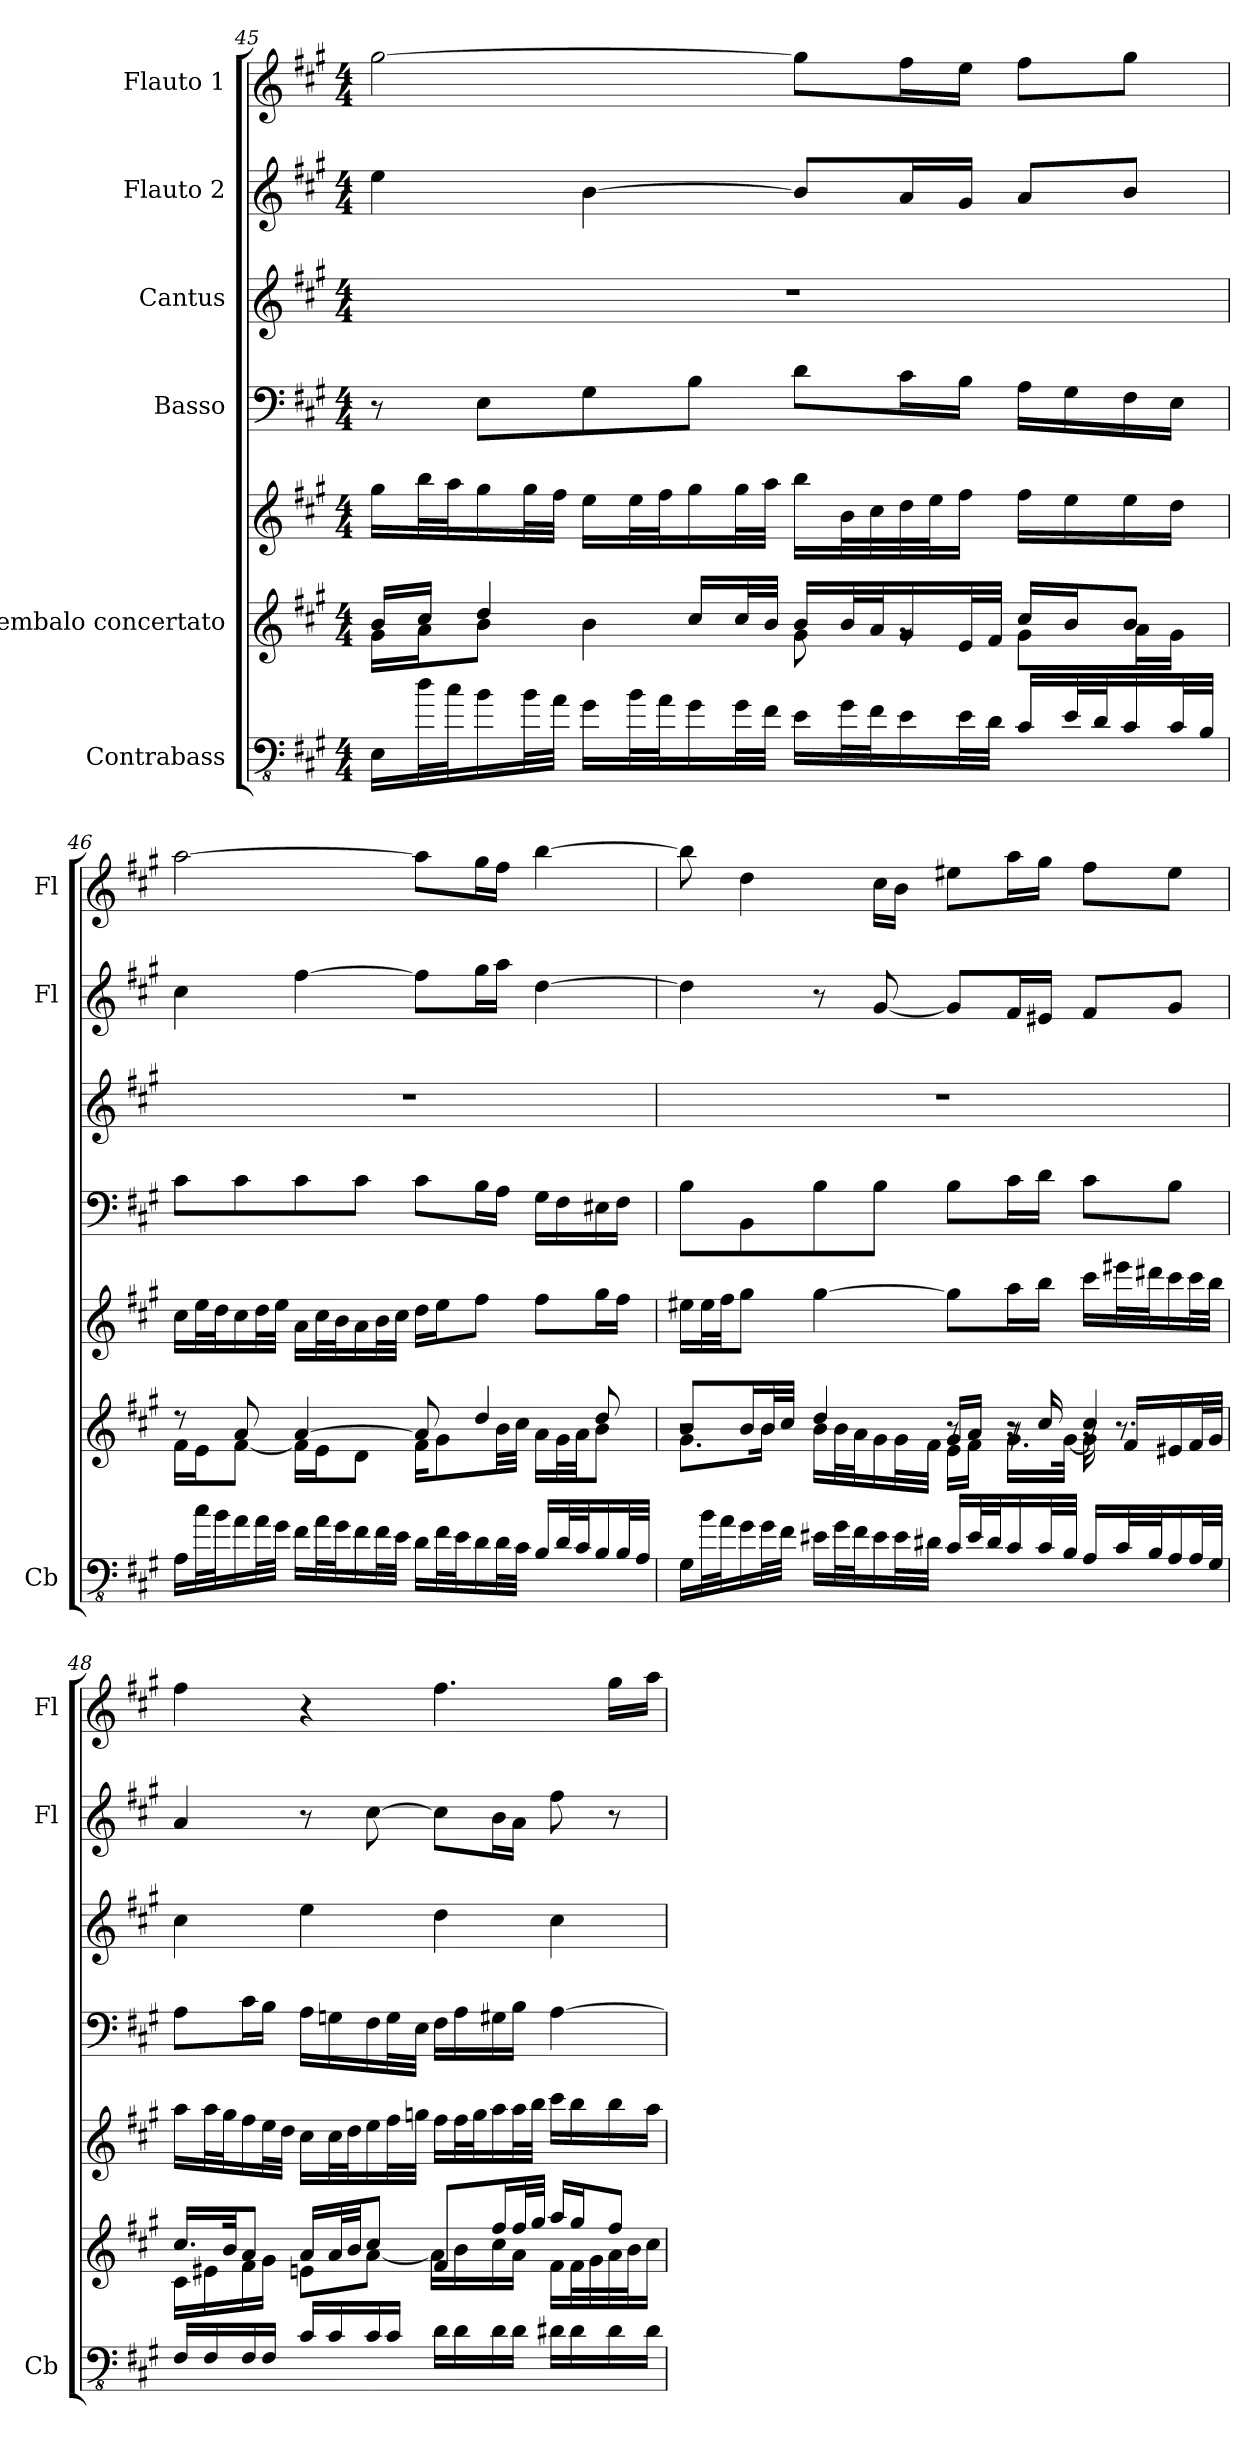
**kern	**kern	**kern	**kern	**kern	**kern	**kern
*part6	*part5	*part5	*part4	*part3	*part2	*part1
*staff7	*staff6	*staff5	*staff4	*staff3	*staff2	*staff1
*I"Contrabass	*I"Cembalo concertato	*	*I"Basso	*I"Cantus	*I"Flauto 2	*I"Flauto 1
*I'Cb	*	*	*	*	*I'Fl	*I'Fl
!!LO:PB:g=z
*clefFv4	*clefG2	*clefG2	*clefF4	*clefG2	*clefG2	*clefG2
*ITrd7c12	*	*	*	*	*	*
*k[f#c#g#]	*k[f#c#g#]	*k[f#c#g#]	*k[f#c#g#]	*k[f#c#g#]	*k[f#c#g#]	*k[f#c#g#]
*M4/4	*M4/4	*M4/4	*M4/4	*M4/4	*M4/4	*M4/4
=45	=45	=45	=45	=45	=45	=45
*	*^	*	*	*	*	*
16EEE/LL	16b/LL	16g#\LL	16gg#\LL	8r	1r	4ee\	[2gg#\
32D\L	16cc#/JJ	16a\J	32bb\L	.	.	.	.
32C#\J	.	.	32aa\J	.	.	.	.
16BB\	4dd/	8b\J	16gg#\	8E\L	.	.	.
32BB\L	.	.	32gg#\L	.	.	.	.
32AA\JJJ	.	.	32ff#\JJJ	.	.	.	.
16GG#\LL	.	4b\	16ee\LL	8G#\	.	[4b\	.
32BB\L	.	.	32ee\L	.	.	.	.
32AA\J	.	.	32ff#\J	.	.	.	.
16GG#\	16cc#/LL	.	16gg#\	8B\J	.	.	.
32GG#\L	32cc#/L	.	32gg#\L	.	.	.	.
32FF#\JJJ	32b/JJJ	.	32aa\JJJ	.	.	.	.
16EE\LL	16b/LL	8g#\	16bb\LL	8d\L	.	8b/L]	8gg#\L]
32GG#\L	32b/L	.	32b\L	.	.	.	.
32FF#\J	32a/J	.	32cc#\	.	.	.	.
16EE\	16g#/	8rg	32dd\	16c#\L	.	16a/L	16ff#\L
.	.	.	32ee\J	.	.	.	.
32EE\L	32e/L	.	16ff#\JJ	16B\JJ	.	16g#/JJ	16ee\JJ
32DD\JJJ	32f#/JJJ	.	.	.	.	.	.
16CC#/LL	16cc#/LL	8g#\L	16ff#\LL	16A\LL	.	8a/L	8ff#\L
32EE/L	16b/J	.	16ee\	16G#\	.	.	.
32DD/J	.	.	.	.	.	.	.
16CC#/	8b/J	16a\L	16ee\	16F#\	.	8b/J	8gg#\J
32CC#/L	.	16g#\JJ	16dd\JJ	16E\JJ	.	.	.
32BBB/JJJ	.	.	.	.	.	.	.
=46	=46	=46	=46	=46	=46	=46	=46
16AAA/LL	8r	16f#\LL	16cc#\LL	8c#\L	1r	4cc#\	[2aa\
32C#\L	.	16e\J	32ee\L	.	.	.	.
32BB\J	.	.	32dd\J	.	.	.	.
16AA\	8a/	[8f#\J	16cc#\	8c#\	.	.	.
32AA\L	.	.	32dd\L	.	.	.	.
32GG#\JJJ	.	.	32ee\JJJ	.	.	.	.
16FF#\LL	[4a/	16f#\LL]	16a\LL	8c#\	.	[4ff#\	.
32AA\L	.	16e\J	32cc#\L	.	.	.	.
32GG#\J	.	.	32b\J	.	.	.	.
16FF#\	.	8d\J	16a\	8c#\J	.	.	.
32FF#\L	.	.	32b\L	.	.	.	.
32EE\JJJ	.	.	32cc#\JJJ	.	.	.	.
16DD\LL	8a/]	16f#\KL	16dd\LL	8c#\L	.	8ff#\L]	8aa\L]
32FF#\L	.	8g#\	16ee\J	.	.	.	.
32EE\J	.	.	.	.	.	.	.
16DD\	4dd/	.	8ff#\J	16B\L	.	16gg#\L	16gg#\L
32DD\L	.	32b\LL	.	16A\JJ	.	16aa\JJ	16ff#\JJ
32CC#\JJJ	.	32cc#\JJJ	.	.	.	.	.
16BBB/LL	.	16a\LL	8ff#\L	16G#\LL	.	[4dd\	[4bb\
32DD/L	.	32g#\L	.	16F#\	.	.	.
32CC#/J	.	32a\JJ	.	.	.	.	.
16BBB/	8dd/	8b\J	16gg#\L	16E#X\	.	.	.
32BBB/L	.	.	16ff#\JJ	16F#\JJ	.	.	.
32AAA/JJJ	.	.	.	.	.	.	.
!!LO:LB:g=z
=47	=47	=47	=47	=47	=47	=47	=47
*	*	*^	*	*	*	*	*
16GGG#/LL	8b/L	8.g#\L	2r	16ee#X\LL	8B\L	1r	4dd\]	8bb\]
32BB\L	.	.	.	32ee#\L	.	.	.	.
32AA\J	.	.	.	32ff#\JJ	.	.	.	.
16GG#\	16b/L	.	.	8gg#\J	8BB\	.	.	4dd\
32GG#\L	32b/L	16b\Jk	.	.	.	.	.	.
32FF#\JJJ	32cc#/JJJ	.	.	.	.	.	.	.
16EE#X\LL	4dd/	16b\LL	.	[4gg#\	8B\	.	8r	.
32GG#\L	.	32b\L	.	.	.	.	.	.
32FF#\J	.	32a\J	.	.	.	.	.	.
16EE#\	.	16g#\	.	.	8B\J	.	[8g#/	16cc#\LL
32EE#\L	.	32g#\L	.	.	.	.	.	16b\JJ
32DD#X\JJJ	.	32f#\JJJ	.	.	.	.	.	.
16CC#/LL	16g#/LL	8r	16e\LL	8gg#\L]	8B\L	.	8g#/L]	8ee#X\L
32EE#/L	16a/JJ	.	16f#\JJ	.	.	.	.	.
32DD#/J	.	.	.	.	.	.	.	.
16CC#/	8r	16.g#\LL	16r	16aa\L	16c#\L	.	16f#/L	16aa\L
32CC#/L	.	.	16cc#/	16bb\JJ	16d\JJ	.	16e#X/JJ	16gg#\JJ
32BBB/JJJ	.	[32g#\JJk	.	.	.	.	.	.
16AAA/LL	4cc#/	16g#\]	16r	16ccc#\LL	8c#\L	.	8f#/L	8ff#\L
32CC#/L	.	8.r	16f#/LL	32eee#X\L	.	.	.	.
32BBB/J	.	.	.	32ddd#X\J	.	.	.	.
16AAA/	.	.	16e#X/	16ccc#\	8B\J	.	8g#/J	8ee#\J
32AAA/L	.	.	32f#/L	32ccc#\L	.	.	.	.
32GGG#/JJJ	.	.	32g#/JJJ	32bb\JJJ	.	.	.	.
*	*	*v	*v	*	*	*	*	*
!!LO:PB:g=z
=48	=48	=48	=48	=48	=48	=48	=48
16FFF#/LL	16.cc#/LL	16c#\LL	16aa\LL	8A\L	4cc#\	4a/	4ff#\
16FFF#/	.	16e#X\	32aa\L	.	.	.	.
.	32b/JK	.	32gg#\J	.	.	.	.
16FFF#/	8a/J	16f#\	16ff#\	16c#\L	.	.	.
16FFF#/JJ	.	16g#\JJ	32ee\L	16B\JJ	.	.	.
.	.	.	32dd\JJJ	.	.	.	.
16CC#/LL	16a/LL	8en\L	16cc#\LL	16A\LL	4ee\	8r	4r
16CC#/	32a/L	.	32cc#\L	16Gn\	.	.	.
.	32b/JJ	.	32dd\J	.	.	.	.
16CC#/	8cc#/J	[8a\J	16ee\	16F#\	.	[8cc#\	.
16CC#/JJ	.	.	32ff#\L	32G\L	.	.	.
.	.	.	32ggn\JJJ	32E\JJJ	.	.	.
16DD\LL	8f#/L	16a\LL]	16ff#\LL	16F#\LL	4dd\	8cc#\L]	4.ff#\
16DD\	.	16b\	32ff#\L	16A\	.	.	.
.	.	.	32gg\J	.	.	.	.
16DD\	16ff#/L	16cc#\	16aa\	16G#X\	.	16b\L	.
16DD\JJ	32ff#/L	16a\JJ	32aa\L	16B\JJ	.	16a\JJ	.
.	32gg#/JJJ	.	32bb\JJJ	.	.	.	.
16DD#X\LL	16f#\LL	16aa/LL	16ccc#\LL	[4A\	4cc#\	8ff#\	.
16DD#\	32f#\L	16gg#/J	16bb\	.	.	.	.
.	32g#\	.	.	.	.	.	.
16DD#\	32a\	8ff#/J	16bb\	.	.	8r	16gg#\LL
.	32b\J	.	.	.	.	.	.
16DD#\JJ	16cc#\JJ	.	16aa\JJ	.	.	.	16aa\JJ
*	*v	*v	*	*	*	*	*
=	=	=	=	=	=	=
*-	*-	*-	*-	*-	*-	*-
